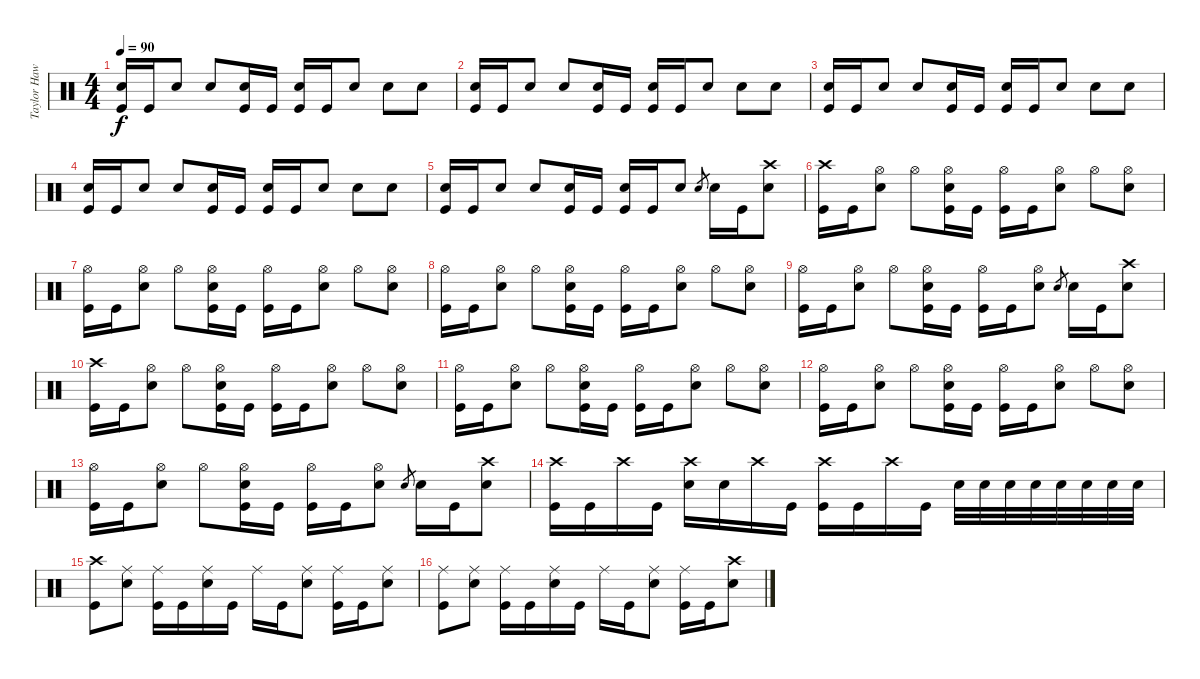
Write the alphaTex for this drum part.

\track ("Taylor Hawkins - Drums" "Taylor Haw") {instrument percussion}
\staff {score}
\articulation defaults
\ts (4 4)
\tempo 90
\clef neutral
\ks c
("Electric Snare (hit)" "Kick (hit)").16{dy f} "Kick (hit)".16 "Electric Snare (hit)".8 "Electric Snare (hit)".8 ("Electric Snare (hit)" "Kick (hit)").16 "Kick (hit)".16 ("Electric Snare (hit)" "Kick (hit)").16 "Kick (hit)".16 "Electric Snare (hit)".8 "Electric Snare (hit)".8 "Electric Snare (hit)".8 |
("Electric Snare (hit)" "Kick (hit)").16 "Kick (hit)".16 "Electric Snare (hit)".8 "Electric Snare (hit)".8 ("Electric Snare (hit)" "Kick (hit)").16 "Kick (hit)".16 ("Electric Snare (hit)" "Kick (hit)").16 "Kick (hit)".16 "Electric Snare (hit)".8 "Electric Snare (hit)".8 "Electric Snare (hit)".8 |
("Electric Snare (hit)" "Kick (hit)").16 "Kick (hit)".16 "Electric Snare (hit)".8 "Electric Snare (hit)".8 ("Electric Snare (hit)" "Kick (hit)").16 "Kick (hit)".16 ("Electric Snare (hit)" "Kick (hit)").16 "Kick (hit)".16 "Electric Snare (hit)".8 "Electric Snare (hit)".8 "Electric Snare (hit)".8 |
("Electric Snare (hit)" "Kick (hit)").16 "Kick (hit)".16 "Electric Snare (hit)".8 "Electric Snare (hit)".8 ("Electric Snare (hit)" "Kick (hit)").16 "Kick (hit)".16 ("Electric Snare (hit)" "Kick (hit)").16 "Kick (hit)".16 "Electric Snare (hit)".8 "Electric Snare (hit)".8 "Electric Snare (hit)".8 |
("Electric Snare (hit)" "Kick (hit)").16 "Kick (hit)".16 "Electric Snare (hit)".8 "Electric Snare (hit)".8 ("Electric Snare (hit)" "Kick (hit)").16 "Kick (hit)".16 ("Electric Snare (hit)" "Kick (hit)").16 "Kick (hit)".16 "Electric Snare (hit)".8 "Electric Snare (hit)".8{gr} "Electric Snare (hit)".16 "Kick (hit)".16 ("Crash high (hit)" "Electric Snare (hit)").8 |
("Crash high (hit)" "Kick (hit)").16 "Kick (hit)".16 ("Hi-Hat (open)" "Electric Snare (hit)").8 "Hi-Hat (open)".8 ("Hi-Hat (open)" "Electric Snare (hit)" "Kick (hit)").16 "Kick (hit)".16 ("Hi-Hat (open)" "Kick (hit)").16 "Kick (hit)".16 ("Hi-Hat (open)" "Electric Snare (hit)").8 "Hi-Hat (open)".8 ("Hi-Hat (open)" "Electric Snare (hit)").8 |
("Hi-Hat (open)" "Kick (hit)").16 "Kick (hit)".16 ("Hi-Hat (open)" "Electric Snare (hit)").8 "Hi-Hat (open)".8 ("Hi-Hat (open)" "Electric Snare (hit)" "Kick (hit)").16 "Kick (hit)".16 ("Hi-Hat (open)" "Kick (hit)").16 "Kick (hit)".16 ("Hi-Hat (open)" "Electric Snare (hit)").8 "Hi-Hat (open)".8 ("Hi-Hat (open)" "Electric Snare (hit)").8 |
("Hi-Hat (open)" "Kick (hit)").16 "Kick (hit)".16 ("Hi-Hat (open)" "Electric Snare (hit)").8 "Hi-Hat (open)".8 ("Hi-Hat (open)" "Electric Snare (hit)" "Kick (hit)").16 "Kick (hit)".16 ("Hi-Hat (open)" "Kick (hit)").16 "Kick (hit)".16 ("Hi-Hat (open)" "Electric Snare (hit)").8 "Hi-Hat (open)".8 ("Hi-Hat (open)" "Electric Snare (hit)").8 |
("Hi-Hat (open)" "Kick (hit)").16 "Kick (hit)".16 ("Hi-Hat (open)" "Electric Snare (hit)").8 "Hi-Hat (open)".8 ("Hi-Hat (open)" "Electric Snare (hit)" "Kick (hit)").16 "Kick (hit)".16 ("Hi-Hat (open)" "Kick (hit)").16 "Kick (hit)".16 ("Hi-Hat (open)" "Electric Snare (hit)").8 "Electric Snare (hit)".8{gr} "Electric Snare (hit)".16 "Kick (hit)".16 ("Crash high (hit)" "Electric Snare (hit)").8 |
("Crash high (hit)" "Kick (hit)").16 "Kick (hit)".16 ("Hi-Hat (open)" "Electric Snare (hit)").8 "Hi-Hat (open)".8 ("Hi-Hat (open)" "Electric Snare (hit)" "Kick (hit)").16 "Kick (hit)".16 ("Hi-Hat (open)" "Kick (hit)").16 "Kick (hit)".16 ("Hi-Hat (open)" "Electric Snare (hit)").8 "Hi-Hat (open)".8 ("Hi-Hat (open)" "Electric Snare (hit)").8 |
("Hi-Hat (open)" "Kick (hit)").16 "Kick (hit)".16 ("Hi-Hat (open)" "Electric Snare (hit)").8 "Hi-Hat (open)".8 ("Hi-Hat (open)" "Electric Snare (hit)" "Kick (hit)").16 "Kick (hit)".16 ("Hi-Hat (open)" "Kick (hit)").16 "Kick (hit)".16 ("Hi-Hat (open)" "Electric Snare (hit)").8 "Hi-Hat (open)".8 ("Hi-Hat (open)" "Electric Snare (hit)").8 |
("Hi-Hat (open)" "Kick (hit)").16 "Kick (hit)".16 ("Hi-Hat (open)" "Electric Snare (hit)").8 "Hi-Hat (open)".8 ("Hi-Hat (open)" "Electric Snare (hit)" "Kick (hit)").16 "Kick (hit)".16 ("Hi-Hat (open)" "Kick (hit)").16 "Kick (hit)".16 ("Hi-Hat (open)" "Electric Snare (hit)").8 "Hi-Hat (open)".8 ("Hi-Hat (open)" "Electric Snare (hit)").8 |
("Hi-Hat (open)" "Kick (hit)").16 "Kick (hit)".16 ("Hi-Hat (open)" "Electric Snare (hit)").8 "Hi-Hat (open)".8 ("Hi-Hat (open)" "Electric Snare (hit)" "Kick (hit)").16 "Kick (hit)".16 ("Hi-Hat (open)" "Kick (hit)").16 "Kick (hit)".16 ("Hi-Hat (open)" "Electric Snare (hit)").8 "Electric Snare (hit)".8{gr} "Electric Snare (hit)".16 "Kick (hit)".16 ("Crash high (hit)" "Electric Snare (hit)").8 |
("Crash high (hit)" "Kick (hit)").16 "Kick (hit)".16 "Crash high (hit)".16 "Kick (hit)".16 ("Crash high (hit)" "Electric Snare (hit)").16 "Electric Snare (hit)".16 "Crash high (hit)".16 "Kick (hit)".16 ("Crash high (hit)" "Kick (hit)").16 "Kick (hit)".16 "Crash high (hit)".16 "Kick (hit)".16 "Electric Snare (hit)".32 "Electric Snare (hit)".32 "Electric Snare (hit)".32 "Electric Snare (hit)".32 "Electric Snare (hit)".32 "Electric Snare (hit)".32 "Electric Snare (hit)".32 "Electric Snare (hit)".32 |
("Crash high (hit)" "Kick (hit)").8 ("Ride (middle)" "Electric Snare (hit)").8 ("Ride (middle)" "Kick (hit)").16 "Kick (hit)".16 ("Ride (middle)" "Electric Snare (hit)").16 "Kick (hit)".16 "Ride (middle)".16 "Kick (hit)".16 ("Ride (middle)" "Electric Snare (hit)").8 ("Ride (middle)" "Kick (hit)").16 "Kick (hit)".16 ("Ride (middle)" "Snare (hit) 2").8 |
("Ride (middle)" "Kick (hit)").8 ("Ride (middle)" "Electric Snare (hit)").8 ("Ride (middle)" "Kick (hit)").16 "Kick (hit)".16 ("Ride (middle)" "Electric Snare (hit)").16 "Kick (hit)".16 "Ride (middle)".16 "Kick (hit)".16 ("Ride (middle)" "Electric Snare (hit)").8 ("Ride (middle)" "Kick (hit)").16 "Kick (hit)".16 ("Crash high (hit)" "Snare (hit) 2").8
